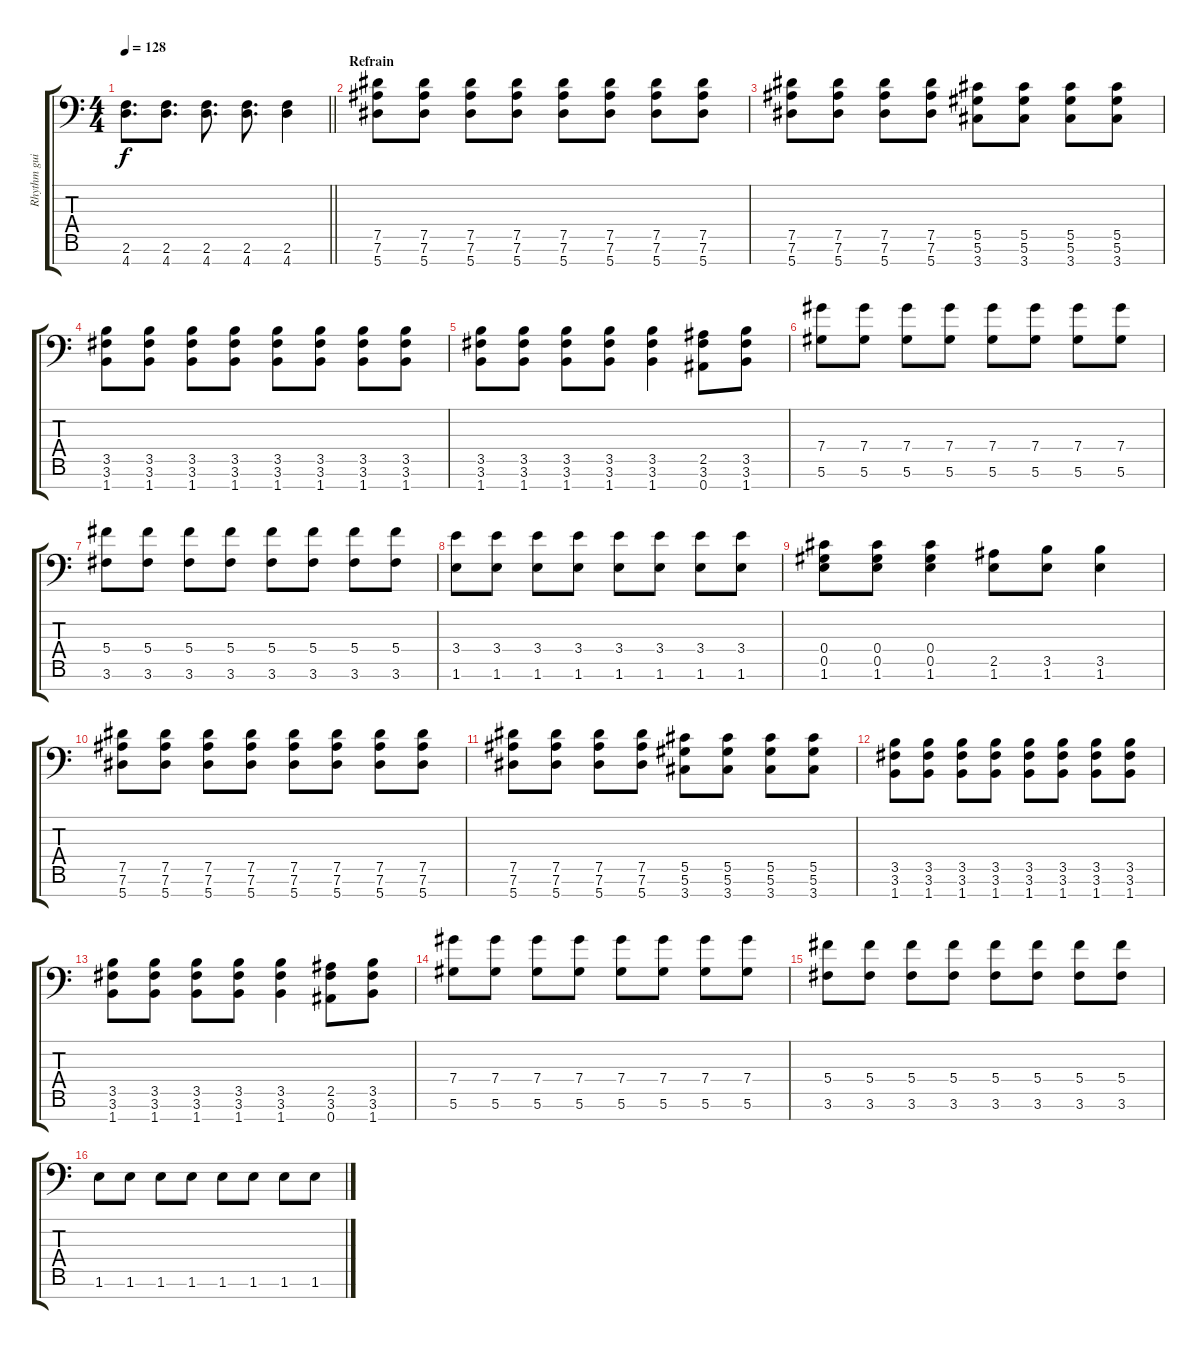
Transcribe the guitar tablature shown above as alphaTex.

\track ("Rhythm guitar" "Rhythm gui") {instrument overdrivenguitar}
\staff {score tabs}
\tuning (Eb4 Bb3 Gb3 Db3 Ab2 Eb2 Bb1) {hide}
\ts (4 4)
\tempo 128
\clef f4
\barLineRight lightlight
\ks c
(2.6 4.7).8{d dy f} (2.6 4.7).8{d} (2.6 4.7).8{d} (2.6 4.7).8{d} (2.6 4.7).4 |
\section ("" "Refrain")
(7.5 7.6 5.7).8 (7.5 7.6 5.7).8 (7.5 7.6 5.7).8 (7.5 7.6 5.7).8 (7.5 7.6 5.7).8 (7.5 7.6 5.7).8 (7.5 7.6 5.7).8 (7.5 7.6 5.7).8 |
(7.5 7.6 5.7).8 (7.5 7.6 5.7).8 (7.5 7.6 5.7).8 (7.5 7.6 5.7).8 (5.5 5.6 3.7).8 (5.5 5.6 3.7).8 (5.5 5.6 3.7).8 (5.5 5.6 3.7).8 |
(3.5 3.6 1.7).8 (3.5 3.6 1.7).8 (3.5 3.6 1.7).8 (3.5 3.6 1.7).8 (3.5 3.6 1.7).8 (3.5 3.6 1.7).8 (3.5 3.6 1.7).8 (3.5 3.6 1.7).8 |
(3.5 3.6 1.7).8 (3.5 3.6 1.7).8 (3.5 3.6 1.7).8 (3.5 3.6 1.7).8 (3.5 3.6 1.7).4 (2.5 3.6 0.7).8 (3.5 3.6 1.7).8 |
(7.4 5.6).8 (7.4 5.6).8 (7.4 5.6).8 (7.4 5.6).8 (7.4 5.6).8 (7.4 5.6).8 (7.4 5.6).8 (7.4 5.6).8 |
(5.4 3.6).8 (5.4 3.6).8 (5.4 3.6).8 (5.4 3.6).8 (5.4 3.6).8 (5.4 3.6).8 (5.4 3.6).8 (5.4 3.6).8 |
(3.4 1.6).8 (3.4 1.6).8 (3.4 1.6).8 (3.4 1.6).8 (3.4 1.6).8 (3.4 1.6).8 (3.4 1.6).8 (3.4 1.6).8 |
(0.4 0.5 1.6).8 (0.4 0.5 1.6).8 (0.4 0.5 1.6).4 (2.5 1.6).8 (3.5 1.6).8 (3.5 1.6).4 |
(7.5 7.6 5.7).8 (7.5 7.6 5.7).8 (7.5 7.6 5.7).8 (7.5 7.6 5.7).8 (7.5 7.6 5.7).8 (7.5 7.6 5.7).8 (7.5 7.6 5.7).8 (7.5 7.6 5.7).8 |
(7.5 7.6 5.7).8 (7.5 7.6 5.7).8 (7.5 7.6 5.7).8 (7.5 7.6 5.7).8 (5.5 5.6 3.7).8 (5.5 5.6 3.7).8 (5.5 5.6 3.7).8 (5.5 5.6 3.7).8 |
(3.5 3.6 1.7).8 (3.5 3.6 1.7).8 (3.5 3.6 1.7).8 (3.5 3.6 1.7).8 (3.5 3.6 1.7).8 (3.5 3.6 1.7).8 (3.5 3.6 1.7).8 (3.5 3.6 1.7).8 |
(3.5 3.6 1.7).8 (3.5 3.6 1.7).8 (3.5 3.6 1.7).8 (3.5 3.6 1.7).8 (3.5 3.6 1.7).4 (2.5 3.6 0.7).8 (3.5 3.6 1.7).8 |
(7.4 5.6).8 (7.4 5.6).8 (7.4 5.6).8 (7.4 5.6).8 (7.4 5.6).8 (7.4 5.6).8 (7.4 5.6).8 (7.4 5.6).8 |
(5.4 3.6).8 (5.4 3.6).8 (5.4 3.6).8 (5.4 3.6).8 (5.4 3.6).8 (5.4 3.6).8 (5.4 3.6).8 (5.4 3.6).8 |
1.6.8 1.6.8 1.6.8 1.6.8 1.6.8 1.6.8 1.6.8 1.6.8
